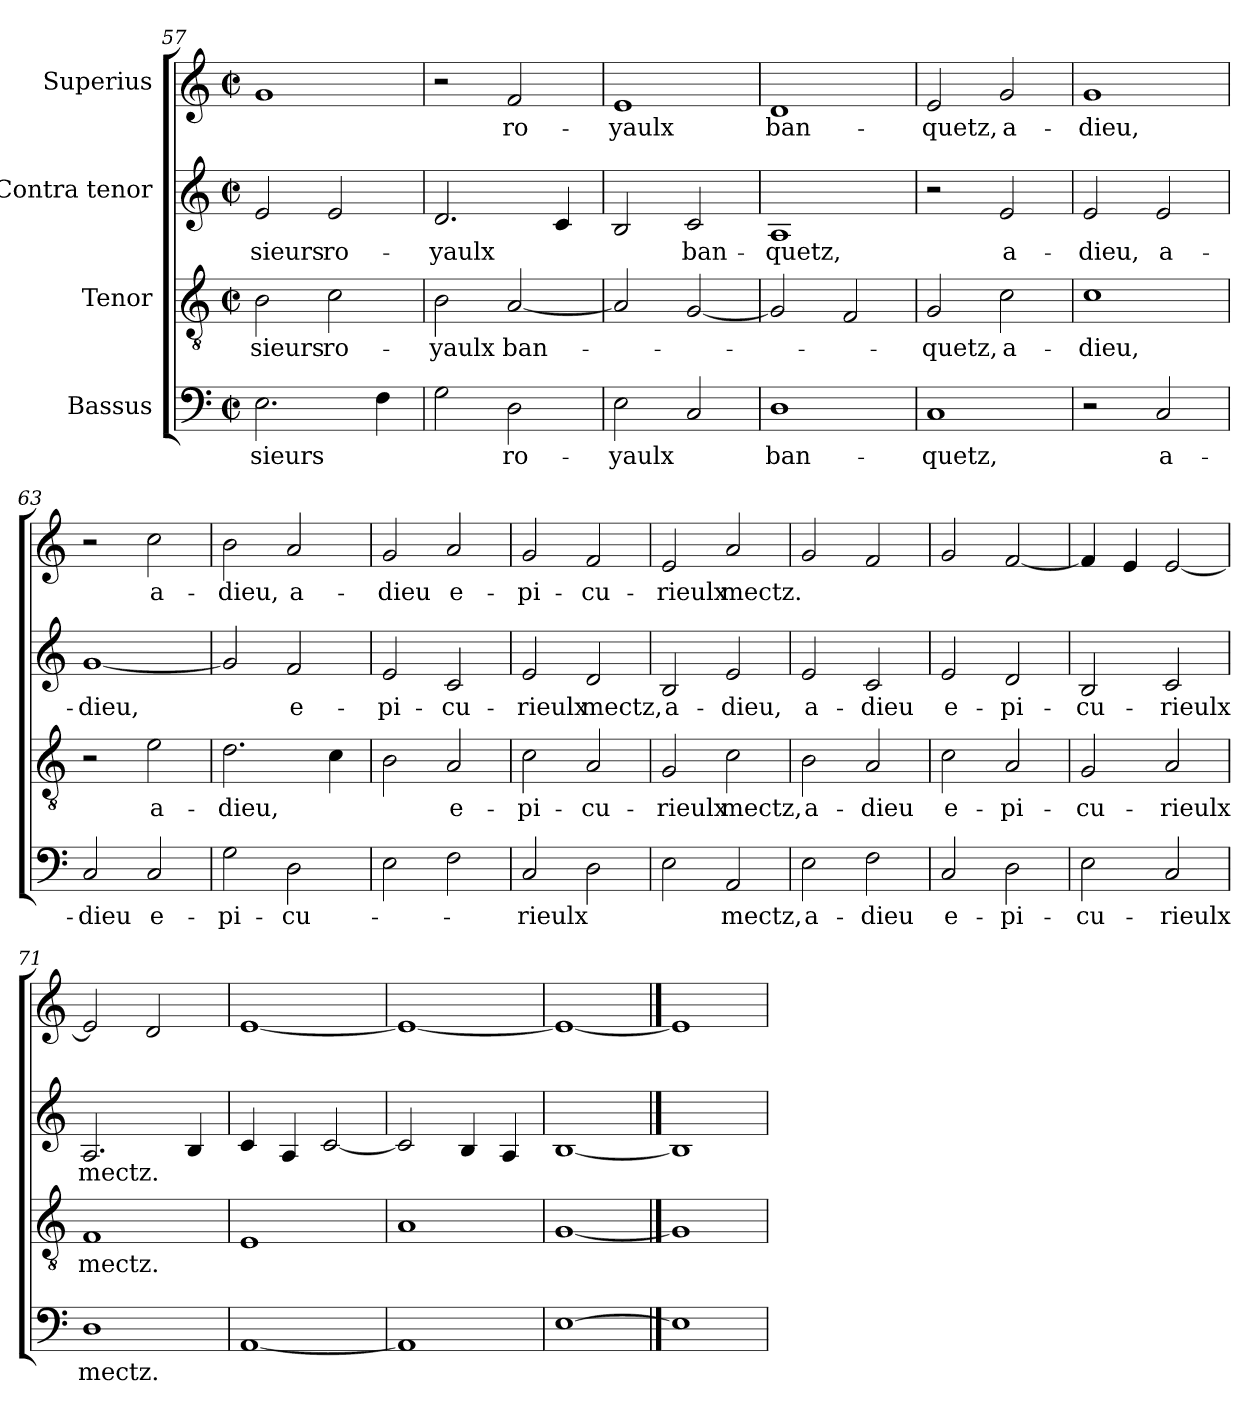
**kern	**text	**kern	**text	**kern	**text	**kern	**text
*part4	*part4	*part3	*part3	*part2	*part2	*part1	*part1
*staff4	*staff4	*staff3	*staff3	*staff2	*staff2	*staff1	*staff1
*I"Bassus	*	*I"Tenor	*	*I"Contra tenor	*	*I"Superius	*
*clefF4	*	*clefGv2	*	*clefG2	*	*clefG2	*
*k[]	*	*k[]	*	*k[]	*	*k[]	*
*C:	*	*C:	*	*C:	*	*C:	*
*M2/2	*	*M2/2	*	*M2/2	*	*M2/2	*
*met(c|)	*	*met(c|)	*	*met(c|)	*	*met(c|)	*
=57	=57	=57	=57	=57	=57	=57	=57
!	!LO:LY:b	!	!LO:LY:b	!	!LO:LY:b	!	!
2.E\	-sieurs	2B\	-sieurs	2e/	-sieurs	1g	.
!	!	!	!LO:LY:b	!	!LO:LY:b	!	!
.	.	2c\	ro-	2e/	ro-	.	.
4F\	.	.	.	.	.	.	.
=58	=58	=58	=58	=58	=58	=58	=58
!	!	!	!LO:LY:b	!	!LO:LY:b	!	!
2G\	.	2B\	-yaulx	2.d/	-yaulx	2r	.
!	!LO:LY:b	!	!LO:LY:b	!	!	!	!LO:LY:b
2D\	ro-	[2A/	ban-	.	.	2f/	ro-
.	.	.	.	4c/	.	.	.
=59	=59	=59	=59	=59	=59	=59	=59
!	!LO:LY:b	!	!	!	!	!	!LO:LY:b
2E\	-yaulx	2A/]	.	2B/	.	1e	-yaulx
!	!	!	!	!	!LO:LY:b	!	!
2C/	.	[2G/	.	2c/	ban-	.	.
=60	=60	=60	=60	=60	=60	=60	=60
!	!LO:LY:b	!	!	!	!LO:LY:b	!	!LO:LY:b
1D	ban-	2G/]	.	1A	-quetz,	1d	ban-
.	.	2F/	.	.	.	.	.
!!LO:PB:g=z
=61	=61	=61	=61	=61	=61	=61	=61
!	!LO:LY:b	!	!LO:LY:b	!	!	!	!LO:LY:b
1C	-quetz,	2G/	-quetz,	2r	.	2e/	-quetz,
!	!	!	!LO:LY:b	!	!LO:LY:b	!	!LO:LY:b
.	.	2c\	a-	2e/	a-	2g/	a-
=62	=62	=62	=62	=62	=62	=62	=62
!	!	!	!LO:LY:b	!	!LO:LY:b	!	!LO:LY:b
2r	.	1c	-dieu,	2e/	-dieu,	1g	-dieu,
!	!LO:LY:b	!	!	!	!LO:LY:b	!	!
2C/	a-	.	.	2e/	a-	.	.
=63	=63	=63	=63	=63	=63	=63	=63
!	!LO:LY:b	!	!	!	!LO:LY:b	!	!
2C/	-dieu	2r	.	[1g	-dieu,	2r	.
!	!LO:LY:b	!	!LO:LY:b	!	!	!	!LO:LY:b
2C/	e-	2e\	a-	.	.	2cc\	a-
=64	=64	=64	=64	=64	=64	=64	=64
!	!LO:LY:b	!	!LO:LY:b	!	!	!	!LO:LY:b
2G\	-pi-	2.d\	-dieu,	2g/]	.	2b\	-dieu,
!	!LO:LY:b	!	!	!	!LO:LY:b	!	!LO:LY:b
2D\	-cu-	.	.	2f/	e-	2a/	a-
.	.	4c\	.	.	.	.	.
=65	=65	=65	=65	=65	=65	=65	=65
!	!	!	!	!	!LO:LY:b	!	!LO:LY:b
2E\	.	2B\	.	2e/	-pi-	2g/	-dieu
!	!	!	!LO:LY:b	!	!LO:LY:b	!	!LO:LY:b
2F\	.	2A/	e-	2c/	-cu-	2a/	e-
=66	=66	=66	=66	=66	=66	=66	=66
!	!LO:LY:b	!	!LO:LY:b	!	!LO:LY:b	!	!LO:LY:b
2C/	-rieulx	2c\	-pi-	2e/	-rieulx	2g/	-pi-
!	!	!	!LO:LY:b	!	!LO:LY:b	!	!LO:LY:b
2D\	.	2A/	-cu-	2d/	mectz,	2f/	-cu-
=67	=67	=67	=67	=67	=67	=67	=67
!	!	!	!LO:LY:b	!	!LO:LY:b	!	!LO:LY:b
2E\	.	2G/	-rieulx	2B/	a-	2e/	-rieulx
!	!LO:LY:b	!	!LO:LY:b	!	!LO:LY:b	!	!LO:LY:b
2AA/	mectz,	2c\	mectz,	2e/	-dieu,	2a/	mectz.
=68	=68	=68	=68	=68	=68	=68	=68
!	!LO:LY:b	!	!LO:LY:b	!	!LO:LY:b	!	!
2E\	a-	2B\	a-	2e/	a-	2g/	.
!	!LO:LY:b	!	!LO:LY:b	!	!LO:LY:b	!	!
2F\	-dieu	2A/	-dieu	2c/	-dieu	2f/	.
!!LO:LB:g=z
=69	=69	=69	=69	=69	=69	=69	=69
!	!LO:LY:b	!	!LO:LY:b	!	!LO:LY:b	!	!
2C/	e-	2c\	e-	2e/	e-	2g/	.
!	!LO:LY:b	!	!LO:LY:b	!	!LO:LY:b	!	!
2D\	-pi-	2A/	-pi-	2d/	-pi-	[2f/	.
=70	=70	=70	=70	=70	=70	=70	=70
!	!LO:LY:b	!	!LO:LY:b	!	!LO:LY:b	!	!
2E\	-cu-	2G/	-cu-	2B/	-cu-	4f/]	.
.	.	.	.	.	.	4e/	.
!	!LO:LY:b	!	!LO:LY:b	!	!LO:LY:b	!	!
2C/	-rieulx	2A/	-rieulx	2c/	-rieulx	[2e/	.
=71	=71	=71	=71	=71	=71	=71	=71
!	!LO:LY:b	!	!LO:LY:b	!	!LO:LY:b	!	!
1D	mectz.	1F	mectz.	2.A/	mectz.	2e/]	.
.	.	.	.	.	.	2d/	.
.	.	.	.	4B/	.	.	.
=72	=72	=72	=72	=72	=72	=72	=72
[1AA	.	1E	.	4c/	.	[1e	.
.	.	.	.	4A/	.	.	.
.	.	.	.	[2c/	.	.	.
=73	=73	=73	=73	=73	=73	=73	=73
1AA]	.	1A	.	2c/]	.	1e_	.
.	.	.	.	4B/	.	.	.
.	.	.	.	4A/	.	.	.
=74	=74	=74	=74	=74	=74	=74	=74
[1E	.	[1G	.	[1B	.	1e_	.
==75	==75	==75	==75	==75	==75	==75	==75
1E]	.	1G]	.	1B]	.	1e]	.
=	=	=	=	=	=	=	=
*-	*-	*-	*-	*-	*-	*-	*-
